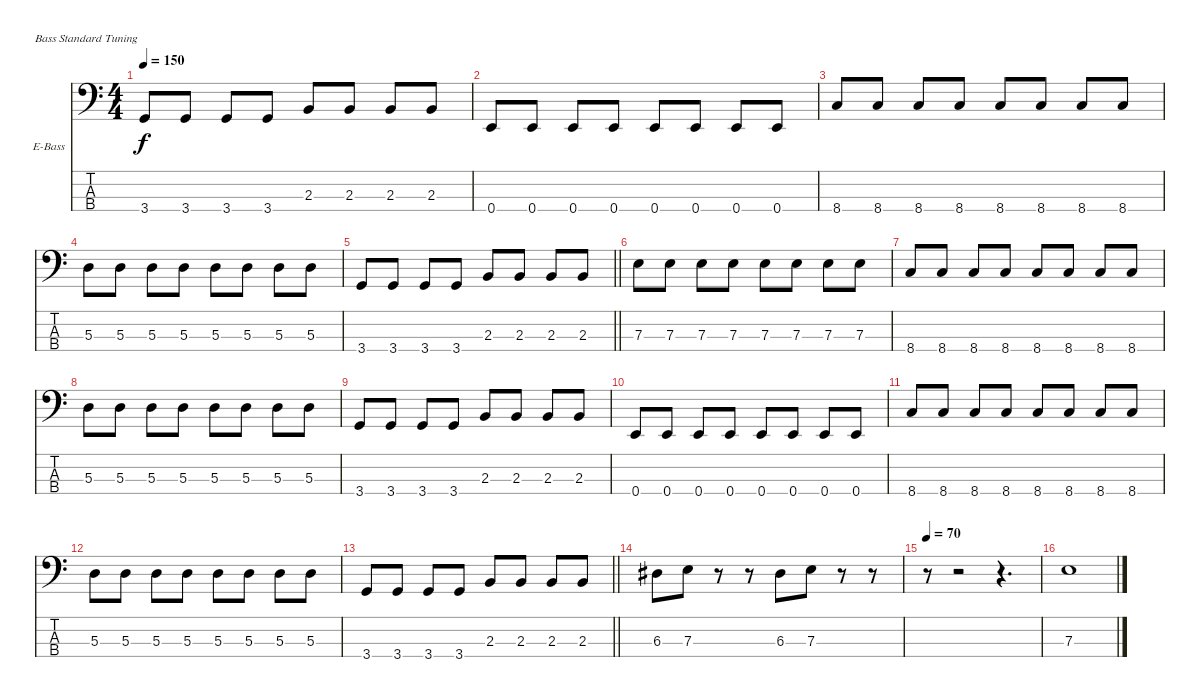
\bracketExtendMode nobrackets
\firstSystemTrackNameOrientation horizontal
\otherSystemsTrackNameOrientation horizontal
\track ("Çàõàð" "E-Bass") {instrument electricbassfinger}
\staff {score tabs}
\tuning (G2 D2 A1 E1)
\ts (4 4)
\tempo 150
\clef f4
\ks c
3.4.8{dy f} 3.4.8 3.4.8 3.4.8 2.3.8 2.3.8 2.3.8 2.3.8 |
0.4.8 0.4.8 0.4.8 0.4.8 0.4.8 0.4.8 0.4.8 0.4.8 |
8.4.8 8.4.8 8.4.8 8.4.8 8.4.8 8.4.8 8.4.8 8.4.8 |
5.3.8 5.3.8 5.3.8 5.3.8 5.3.8 5.3.8 5.3.8 5.3.8 |
\barLineRight lightlight
3.4.8 3.4.8 3.4.8 3.4.8 2.3.8 2.3.8 2.3.8 2.3.8 |
7.3.8 7.3.8 7.3.8 7.3.8 7.3.8 7.3.8 7.3.8 7.3.8 |
8.4.8 8.4.8 8.4.8 8.4.8 8.4.8 8.4.8 8.4.8 8.4.8 |
5.3.8 5.3.8 5.3.8 5.3.8 5.3.8 5.3.8 5.3.8 5.3.8 |
3.4.8 3.4.8 3.4.8 3.4.8 2.3.8 2.3.8 2.3.8 2.3.8 |
0.4.8 0.4.8 0.4.8 0.4.8 0.4.8 0.4.8 0.4.8 0.4.8 |
8.4.8 8.4.8 8.4.8 8.4.8 8.4.8 8.4.8 8.4.8 8.4.8 |
5.3.8 5.3.8 5.3.8 5.3.8 5.3.8 5.3.8 5.3.8 5.3.8 |
\barLineRight lightlight
3.4.8 3.4.8 3.4.8 3.4.8 2.3.8 2.3.8 2.3.8 2.3.8 |
6.3.8 7.3.8 r.8 r.8 6.3.8 7.3.8 r.8 r.8 |
\tempo 70
r.8 r.2 r.4{d} |
7.3.1
